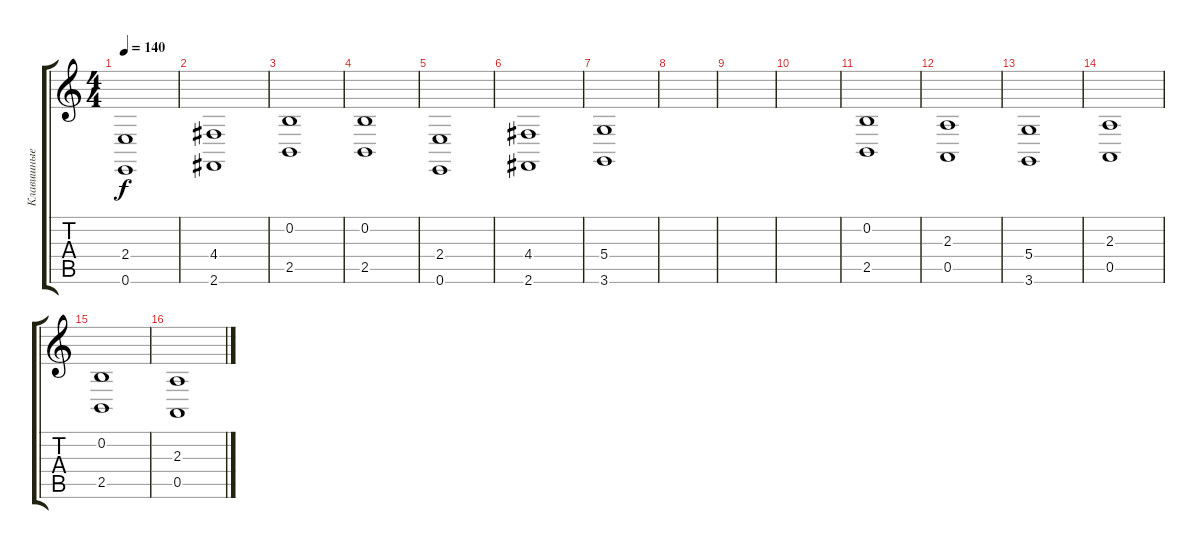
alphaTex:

\track ("Клавишные 3" "Клавишные ") {instrument electricgrandpiano}
\staff {score tabs}
\tuning (E4 B3 G3 D3 A2 E2) {hide}
\ts (4 4)
\tempo 140
\clef g2
\ks c
(2.4 0.6).1{dy f} |
(4.4 2.6).1 |
(0.2 2.5).1 |
(0.2 2.5).1 |
(2.4 0.6).1 |
(4.4 2.6).1 |
(5.4 3.6).1 |
|
|
|
(0.2 2.5).1 |
(2.3 0.5).1 |
(5.4 3.6).1 |
(2.3 0.5).1 |
(0.2 2.5).1 |
(2.3 0.5).1
